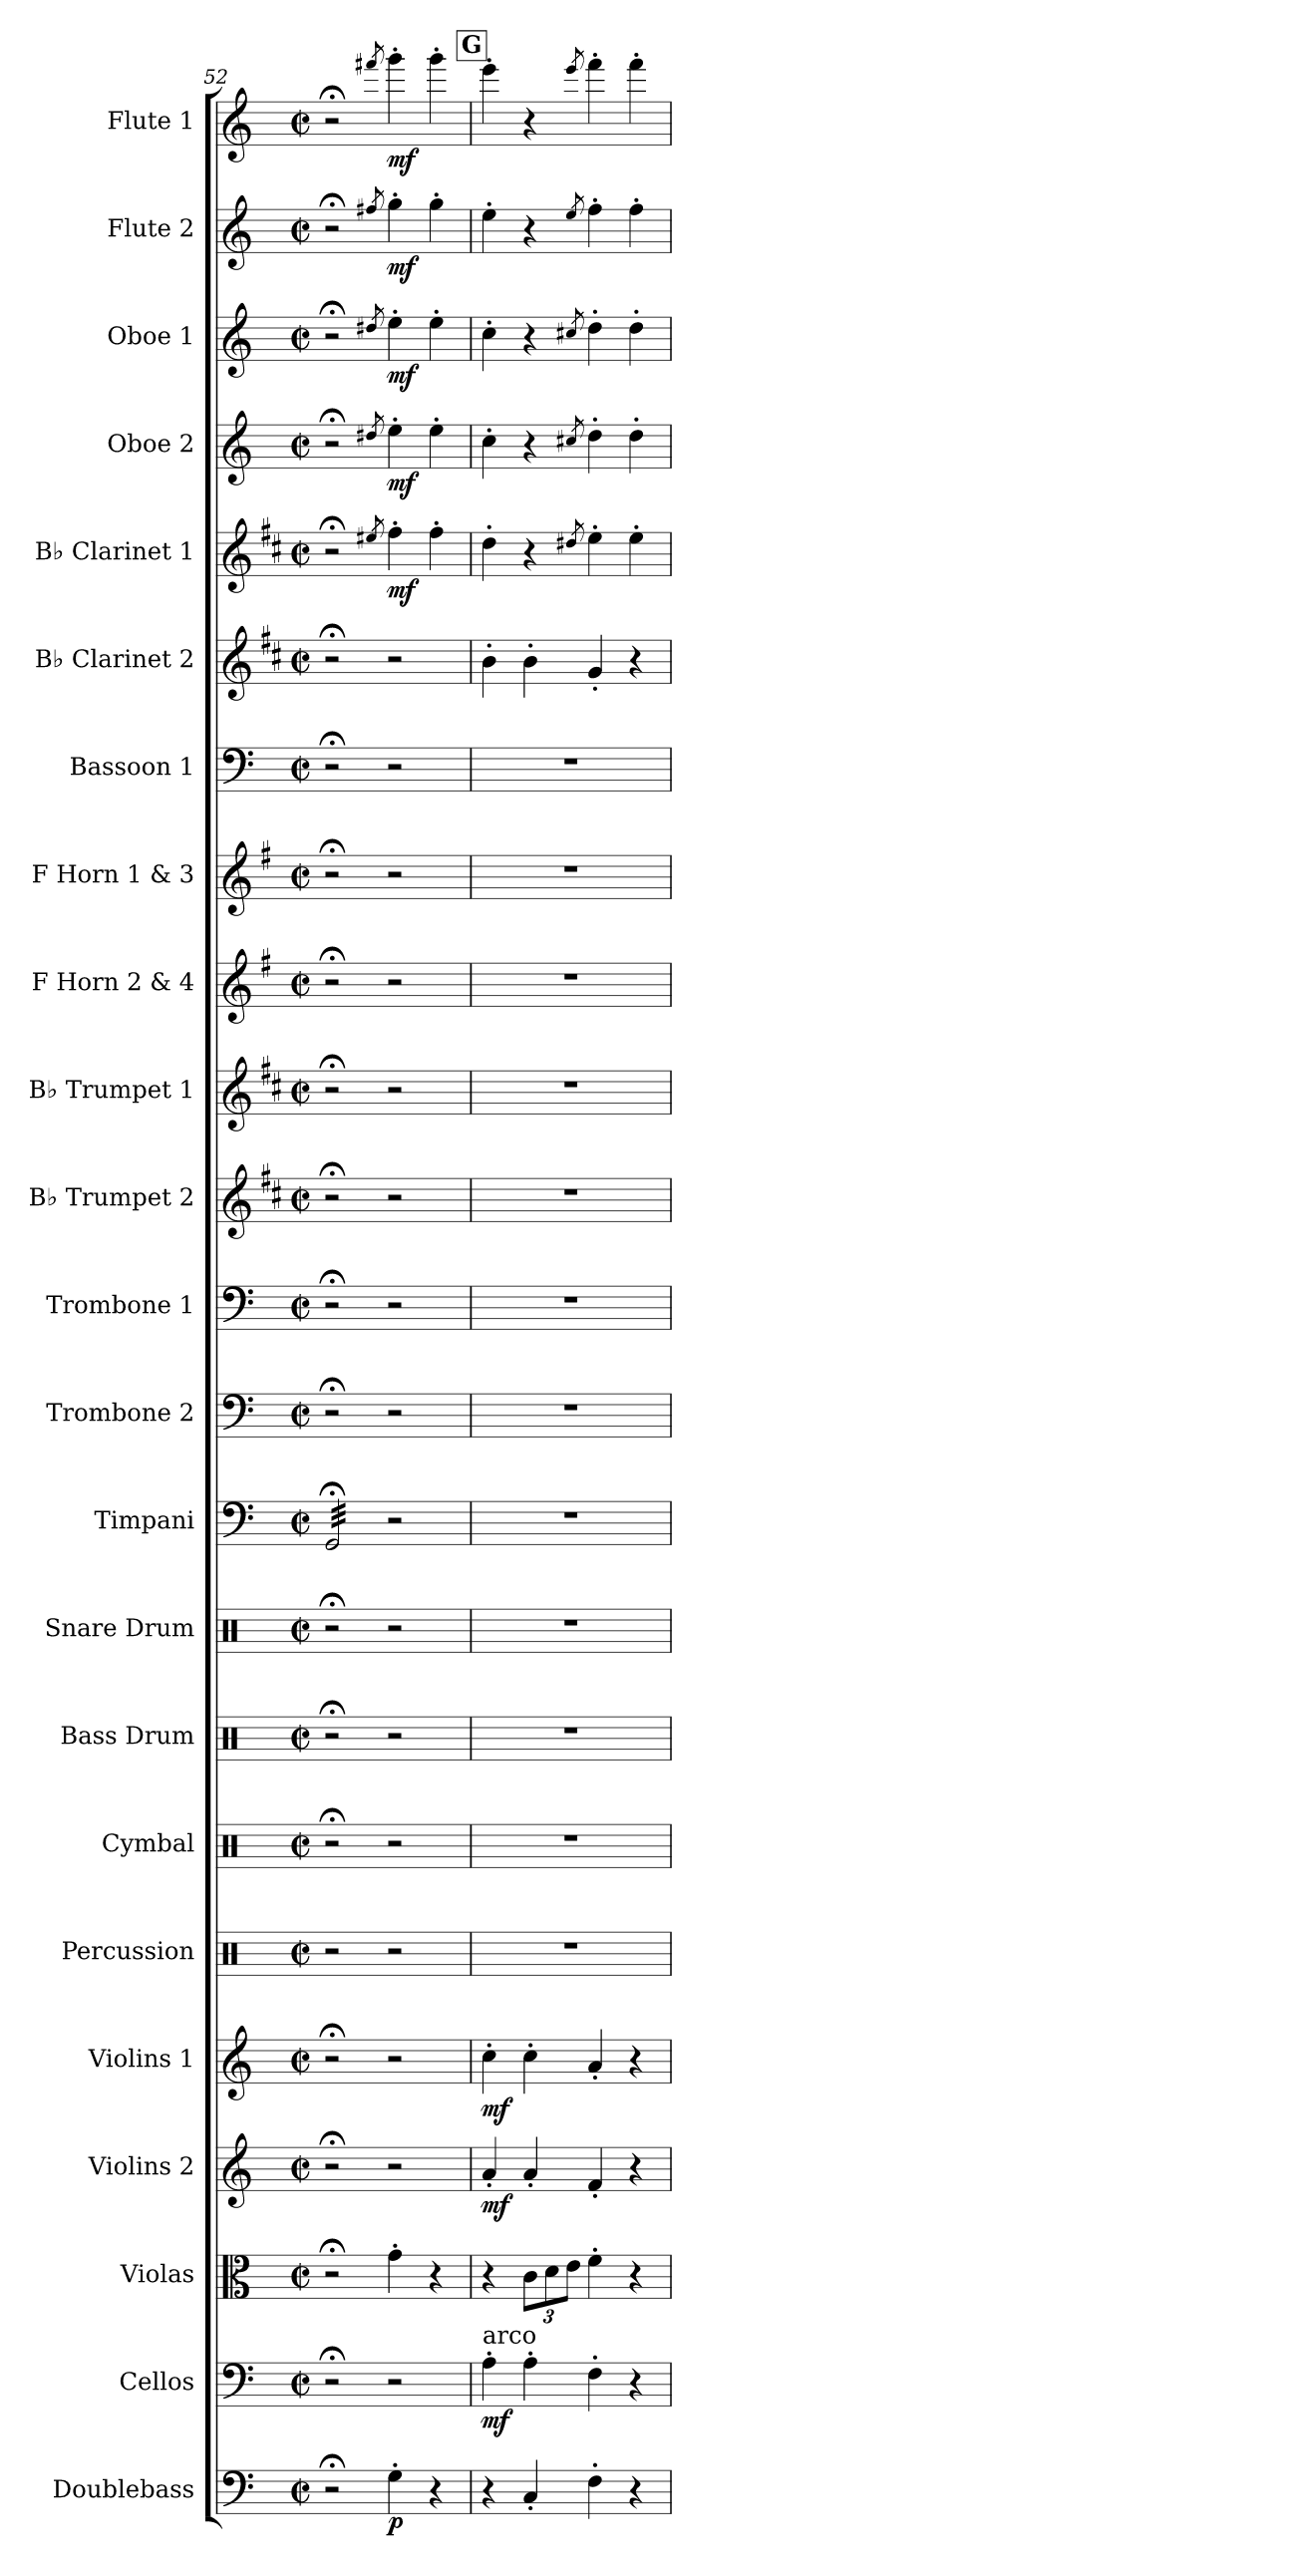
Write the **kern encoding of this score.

**kern	**dynam	**kern	**dynam	**kern	**kern	**dynam	**kern	**dynam	**kern	**kern	**kern	**kern	**kern	**kern	**kern	**kern	**kern	**kern	**kern	**kern	**kern	**kern	**dynam	**kern	**dynam	**kern	**dynam	**kern	**dynam	**kern	**dynam
*part23	*part23	*part22	*part22	*part21	*part20	*part20	*part19	*part19	*part18	*part17	*part16	*part15	*part14	*part13	*part12	*part11	*part10	*part9	*part8	*part7	*part6	*part5	*part5	*part4	*part4	*part3	*part3	*part2	*part2	*part1	*part1
*staff23	*staff23	*staff22	*staff22	*staff21	*staff20	*staff20	*staff19	*staff19	*staff18	*staff17	*staff16	*staff15	*staff14	*staff13	*staff12	*staff11	*staff10	*staff9	*staff8	*staff7	*staff6	*staff5	*staff5	*staff4	*staff4	*staff3	*staff3	*staff2	*staff2	*staff1	*staff1
*I"Doublebass	*	*I"Cellos	*	*I"Violas	*I"Violins 2	*	*I"Violins 1	*	*I"Percussion	*I"Cymbal	*I"Bass Drum	*I"Snare Drum	*I"Timpani	*I"Trombone 2	*I"Trombone 1	*I"B♭ Trumpet 2	*I"B♭ Trumpet 1	*I"F Horn 2 &amp; 4	*I"F Horn 1 &amp; 3	*I"Bassoon 1	*I"B♭ Clarinet 2	*I"B♭ Clarinet 1	*	*I"Oboe 2	*	*I"Oboe 1	*	*I"Flute 2	*	*I"Flute 1	*
*I'Dbs.	*	*	*	*I'Vlas.	*I'Vlns. 2	*	*I'Vlns. 1	*	*I'Perc.	*I'Cym.	*I'B. Dr.	*I'Sn. Dr.	*I'Timp.	*I'Tbn. 2	*I'Tbn. 1	*I'B♭ Tpt. 2	*I'B♭ Tpt. 1	*I'F Hn. 2 4	*I'F Hn. 1 3	*I'Bsn. 1	*I'B♭ Cl. 2	*I'B♭ Cl. 1	*	*I'Ob. 2	*	*I'Ob. 1	*	*I'Fl. 2	*	*I'Fl. 1	*
!!LO:PB:g=z
*clefF4	*	*clefF4	*	*clefC3	*clefG2	*	*clefG2	*	*clefX	*clefX	*clefX	*clefX	*clefF4	*clefF4	*clefF4	*clefG2	*clefG2	*clefG2	*clefG2	*clefF4	*clefG2	*clefG2	*	*clefG2	*	*clefG2	*	*clefG2	*	*clefG2	*
*ITrd7c12	*	*	*	*	*	*	*	*	*	*	*	*	*	*	*	*ITrd1c2	*ITrd1c2	*ITrd4c7	*ITrd4c7	*	*ITrd1c2	*ITrd1c2	*	*	*	*	*	*	*	*	*
*k[]	*	*k[]	*	*k[]	*k[]	*	*k[]	*	*k[]	*k[]	*k[]	*k[]	*k[]	*k[]	*k[]	*k[]	*k[]	*k[]	*k[]	*k[]	*k[]	*k[]	*	*k[]	*	*k[]	*	*k[]	*	*k[]	*
*M2/2	*	*M2/2	*	*M2/2	*M2/2	*	*M2/2	*	*M2/2	*M2/2	*M2/2	*M2/2	*M2/2	*M2/2	*M2/2	*M2/2	*M2/2	*M2/2	*M2/2	*M2/2	*M2/2	*M2/2	*	*M2/2	*	*M2/2	*	*M2/2	*	*M2/2	*
*met(c|)	*	*met(c|)	*	*met(c|)	*met(c|)	*	*met(c|)	*	*met(c|)	*met(c|)	*met(c|)	*met(c|)	*met(c|)	*met(c|)	*met(c|)	*met(c|)	*met(c|)	*met(c|)	*met(c|)	*met(c|)	*met(c|)	*met(c|)	*	*met(c|)	*	*met(c|)	*	*met(c|)	*	*met(c|)	*
*MM100	*	*MM100	*	*MM100	*MM100	*	*MM100	*	*MM100	*MM100	*MM100	*MM100	*MM100	*MM100	*MM100	*MM100	*MM100	*MM100	*MM100	*MM100	*MM100	*MM100	*	*MM100	*	*MM100	*	*MM100	*	*MM100	*
=52	=52	=52	=52	=52	=52	=52	=52	=52	=52	=52	=52	=52	=52	=52	=52	=52	=52	=52	=52	=52	=52	=52	=52	=52	=52	=52	=52	=52	=52	=52	=52
*	*	*	*	*	*	*	*	*	*	*	*	*	*tremolo	*	*	*	*	*	*	*	*	*	*	*	*	*	*	*	*	*	*
2r;<	.	2r;<	.	2r;<	2r;<	.	2r;<	.	2r	2r;<	2r;<	2r;<	32GG;</LLL	2r;<	2r;<	2r;<	2r;<	2r;<	2r;<	2r;<	2r;<	2r;<	.	2r;<	.	2r;<	.	2r;<	.	2r;<	.
.	.	.	.	.	.	.	.	.	.	.	.	.	32GG;</	.	.	.	.	.	.	.	.	.	.	.	.	.	.	.	.	.	.
.	.	.	.	.	.	.	.	.	.	.	.	.	32GG;</	.	.	.	.	.	.	.	.	.	.	.	.	.	.	.	.	.	.
.	.	.	.	.	.	.	.	.	.	.	.	.	32GG;</	.	.	.	.	.	.	.	.	.	.	.	.	.	.	.	.	.	.
.	.	.	.	.	.	.	.	.	.	.	.	.	32GG;</	.	.	.	.	.	.	.	.	.	.	.	.	.	.	.	.	.	.
.	.	.	.	.	.	.	.	.	.	.	.	.	32GG;</	.	.	.	.	.	.	.	.	.	.	.	.	.	.	.	.	.	.
.	.	.	.	.	.	.	.	.	.	.	.	.	32GG;</	.	.	.	.	.	.	.	.	.	.	.	.	.	.	.	.	.	.
.	.	.	.	.	.	.	.	.	.	.	.	.	32GG;</	.	.	.	.	.	.	.	.	.	.	.	.	.	.	.	.	.	.
.	.	.	.	.	.	.	.	.	.	.	.	.	32GG;</	.	.	.	.	.	.	.	.	.	.	.	.	.	.	.	.	.	.
.	.	.	.	.	.	.	.	.	.	.	.	.	32GG;</	.	.	.	.	.	.	.	.	.	.	.	.	.	.	.	.	.	.
.	.	.	.	.	.	.	.	.	.	.	.	.	32GG;</	.	.	.	.	.	.	.	.	.	.	.	.	.	.	.	.	.	.
.	.	.	.	.	.	.	.	.	.	.	.	.	32GG;</	.	.	.	.	.	.	.	.	.	.	.	.	.	.	.	.	.	.
.	.	.	.	.	.	.	.	.	.	.	.	.	32GG;</	.	.	.	.	.	.	.	.	.	.	.	.	.	.	.	.	.	.
.	.	.	.	.	.	.	.	.	.	.	.	.	32GG;</	.	.	.	.	.	.	.	.	.	.	.	.	.	.	.	.	.	.
.	.	.	.	.	.	.	.	.	.	.	.	.	32GG;</	.	.	.	.	.	.	.	.	.	.	.	.	.	.	.	.	.	.
.	.	.	.	.	.	.	.	.	.	.	.	.	32GG;</JJJ	.	.	.	.	.	.	.	.	.	.	.	.	.	.	.	.	.	.
*	*	*	*	*	*	*	*	*	*	*	*	*	*Xtremolo	*	*	*	*	*	*	*	*	*	*	*	*	*	*	*	*	*	*
*	*	*	*	*	*	*	*	*	*	*	*	*	*	*	*	*	*	*	*	*	*	*	*	*	*	*	*	*	*	*MM176	*
.	.	.	.	.	.	.	.	.	.	.	.	.	.	.	.	.	.	.	.	.	.	8qdd#X/	.	8qdd#X/	.	8qdd#X/	.	8qff#X/	.	8qfff#X/	.
!	!LO:DY:b	!	!	!	!	!	!	!	!	!	!	!	!	!	!	!	!	!	!	!	!	!	!LO:DY:b	!	!LO:DY:b	!	!LO:DY:b	!	!LO:DY:b	!	!LO:DY:b
4GG'\	p	2r	.	4g'\	2r	.	2r	.	2r	2r	2r	2r	2r	2r	2r	2r	2r	2r	2r	2r	2r	4ee'\	mf	4ee'\	mf	4ee'\	mf	4gg'\	mf	4ggg'\	mf
4r	.	.	.	4r	.	.	.	.	.	.	.	.	.	.	.	.	.	.	.	.	.	4ee'\	.	4ee'\	.	4ee'\	.	4gg'\	.	4ggg'\	.
!!LO:REH:place=s1:a:B:fs=14:t=G
=53	=53	=53	=53	=53	=53	=53	=53	=53	=53	=53	=53	=53	=53	=53	=53	=53	=53	=53	=53	=53	=53	=53	=53	=53	=53	=53	=53	=53	=53	=53	=53
!	!	!LO:TX:a:t=arco	!	!	!	!	!	!	!	!	!	!	!	!	!	!	!	!	!	!	!	!	!	!	!	!	!	!	!	!	!
!	!	!	!LO:DY:b	!	!	!LO:DY:b	!	!LO:DY:b	!	!	!	!	!	!	!	!	!	!	!	!	!	!	!	!	!	!	!	!	!	!	!
4r	.	4A'\	mf	4r	4a'/	mf	4cc'\	mf	1r	1r	1r	1r	1r	1r	1r	1r	1r	1r	1r	1r	4a'\	4cc'\	.	4cc'\	.	4cc'\	.	4ee'\	.	4eee'\	.
*	*	*	*	*Xbrackettup	*	*	*	*	*	*	*	*	*	*	*	*	*	*	*	*	*	*	*	*	*	*	*	*	*	*	*
4CC'/	.	4A'\	.	12c\L	4a'/	.	4cc'\	.	.	.	.	.	.	.	.	.	.	.	.	.	4a'\	4r	.	4r	.	4r	.	4r	.	4r	.
.	.	.	.	12d\	.	.	.	.	.	.	.	.	.	.	.	.	.	.	.	.	.	.	.	.	.	.	.	.	.	.	.
.	.	.	.	12e\J	.	.	.	.	.	.	.	.	.	.	.	.	.	.	.	.	.	.	.	.	.	.	.	.	.	.	.
.	.	.	.	.	.	.	.	.	.	.	.	.	.	.	.	.	.	.	.	.	.	8qcc#X/	.	8qcc#X/	.	8qcc#X/	.	8qee/	.	8qeee/	.
4FF'\	.	4F'\	.	4f'\	4f'/	.	4a'/	.	.	.	.	.	.	.	.	.	.	.	.	.	4f'/	4dd'\	.	4dd'\	.	4dd'\	.	4ff'\	.	4fff'\	.
4r	.	4r	.	4r	4r	.	4r	.	.	.	.	.	.	.	.	.	.	.	.	.	4r	4dd'\	.	4dd'\	.	4dd'\	.	4ff'\	.	4fff'\	.
=	=	=	=	=	=	=	=	=	=	=	=	=	=	=	=	=	=	=	=	=	=	=	=	=	=	=	=	=	=	=	=
*-	*-	*-	*-	*-	*-	*-	*-	*-	*-	*-	*-	*-	*-	*-	*-	*-	*-	*-	*-	*-	*-	*-	*-	*-	*-	*-	*-	*-	*-	*-	*-
